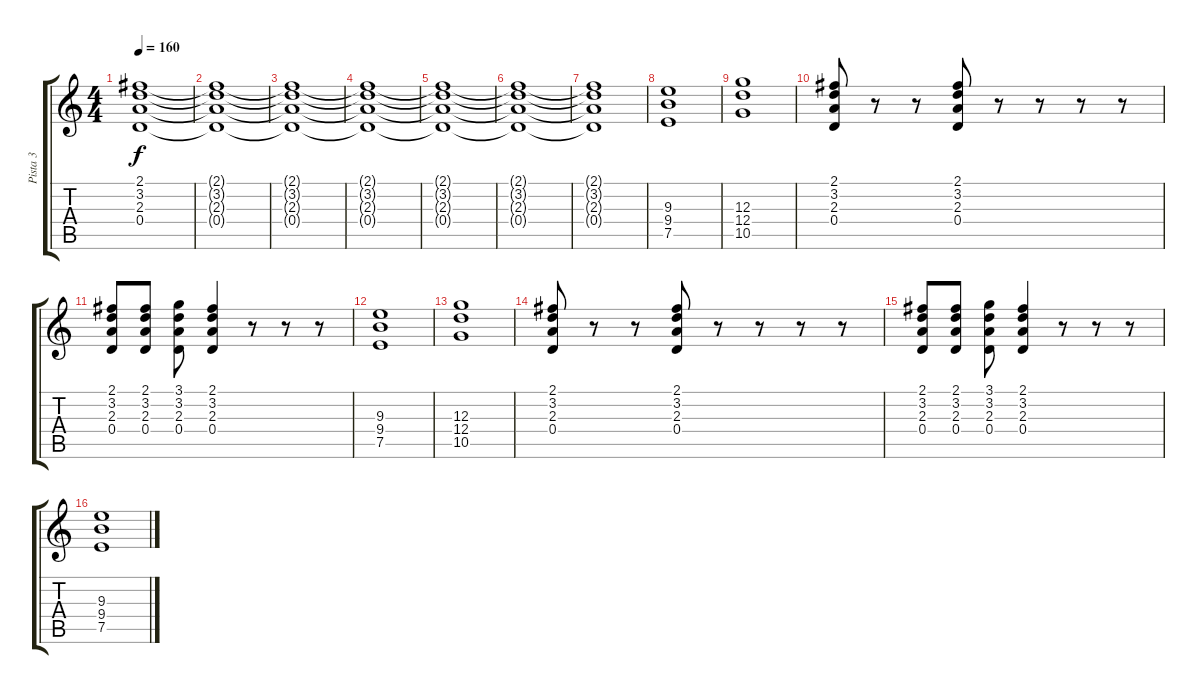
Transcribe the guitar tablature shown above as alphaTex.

\track ("Pista 3" "Pista 3") {instrument overdrivenguitar}
\staff {score tabs}
\tuning (E4 B3 G3 D3 A2 E2) {hide}
\ts (4 4)
\tempo 160
\clef g2
\ks c
(2.1{t} 3.2{t} 2.3{t} 0.4{t}).1{dy f} |
(2.1{t} 3.2{t} 2.3{t} 0.4{t}).1 |
(2.1{t} 3.2{t} 2.3{t} 0.4{t}).1 |
(2.1{t} 3.2{t} 2.3{t} 0.4{t}).1 |
(2.1{t} 3.2{t} 2.3{t} 0.4{t}).1 |
(2.1{t} 3.2{t} 2.3{t} 0.4{t}).1 |
(2.1{t} 3.2{t} 2.3{t} 0.4{t}).1 |
(9.3 9.4 7.5).1 |
(12.3 12.4 10.5).1 |
(2.1 3.2 2.3 0.4).8 r.8 r.8 (2.1 3.2 2.3 0.4).8 r.8 r.8 r.8 r.8 |
(2.1 3.2 2.3 0.4).8 (2.1 3.2 2.3 0.4).8 (3.1 3.2 2.3 0.4).8 (2.1 3.2 2.3 0.4).4 r.8 r.8 r.8 |
(9.3 9.4 7.5).1 |
(12.3 12.4 10.5).1 |
(2.1 3.2 2.3 0.4).8 r.8 r.8 (2.1 3.2 2.3 0.4).8 r.8 r.8 r.8 r.8 |
(2.1 3.2 2.3 0.4).8 (2.1 3.2 2.3 0.4).8 (3.1 3.2 2.3 0.4).8 (2.1 3.2 2.3 0.4).4 r.8 r.8 r.8 |
(9.3 9.4 7.5).1
